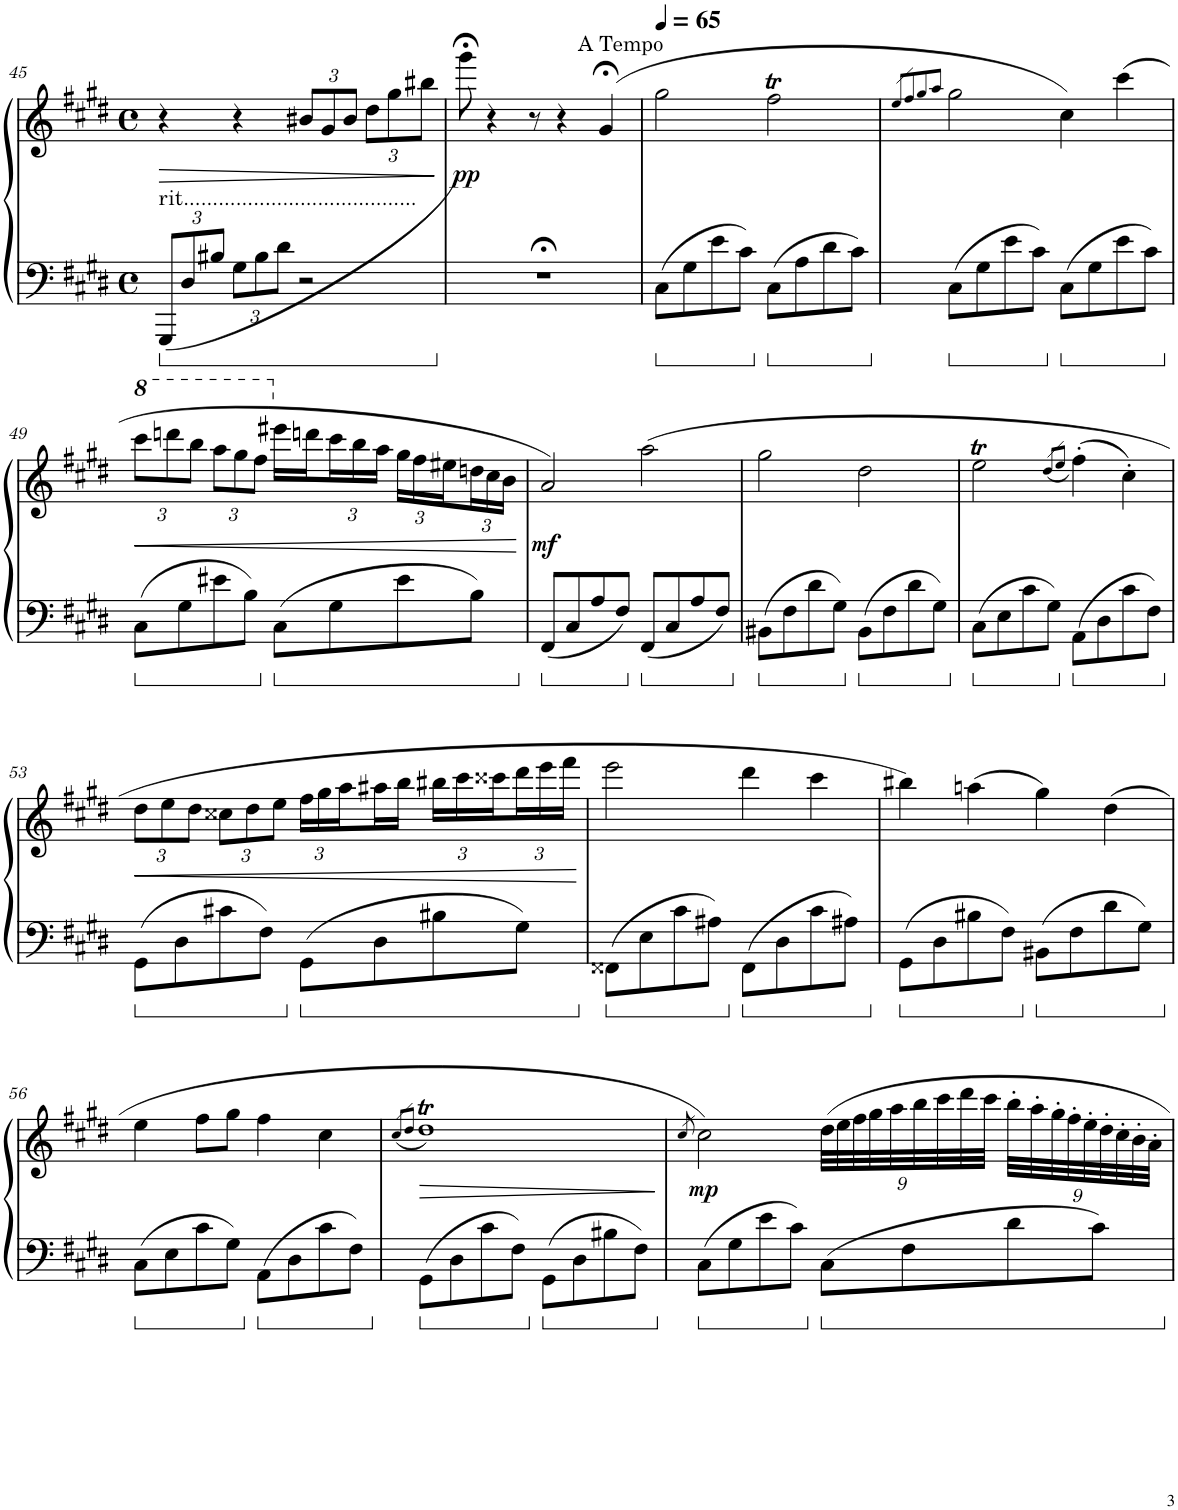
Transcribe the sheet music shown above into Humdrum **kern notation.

**kern	**kern	**dynam
*part1	*part1	*part1
*staff2	*staff1	*staff1/2
*I"Piano	*	*
*I'Pno.	*	*
!!LO:PB:g=z
*clefF4	*clefG2	*
*k[f#c#g#d#]	*k[f#c#g#d#]	*
*M4/4	*M4/4	*
*met(c)	*met(c)	*
*Xbrackettup	*	*
=45	=45	=45
!LO:TX:a:t=rit........................................	!	!
!	!	!LO:HP:b
(12GGG#/L	4r	>
12D#/	.	.
12B#X/J	.	.
12G#\L	4r	.
12B#\	.	.
12d#\J	.	.
*	*Xbrackettup	*
2r	12b#X/L	.
.	12g#/	.
.	12b#/J	.
.	12dd#\L	.
.	12gg#\	.
.	12bb#X\J	.
.	.	]
=46	=46	=46
!	!	!LO:DY:b
1r;<	8ggg#;<\)	pp
.	4r	.
.	8r	.
.	4r	.
!	!LO:TX:a:t=A Tempo	!
.	(4g#;</	.
=47	=47	=47
*	*MM65	*
8C#\L	2gg#\	.
8G#\	.	.
8e\	.	.
8c#\J	.	.
8C#\L	2ff#T\	.
8A\	.	.
8d#\	.	.
8c#\J	.	.
=48	=48	=48
.	8qee/L	.
.	8qff#/	.
.	8qgg#/	.
.	8qaa/J	.
8C#\L	2gg#\	.
8G#\	.	.
8e\	.	.
8c#\J	.	.
8C#\L	4cc#\)	.
8G#\	.	.
8e\	(4ccc#\	.
8c#\J	.	.
!!LO:LB:g=z
=49	=49	=49
*	*8va	*
8C#\L	12cccc#\L	.
!	!	!LO:HP:b
.	12ddddn\	<
8G#\	.	.
.	12bbb\J	.
8e#X\	12aaa\L	.
.	12ggg#\	.
8B\J	.	.
.	12fff#\J	.
*	*X8va	*
8C#\L	16eee#X\LL	.
.	16dddn\	.
8G#\	24ccc#\	.
.	24bb\	.
.	24aa\JJ	.
8e#\	24gg#\LL	.
.	24ff#\	.
.	24ee#X\	.
8B\J	24ddn\	.
.	24cc#\	.
.	24b\JJ	.
.	.	[
=50	=50	=50
!	!	!LO:DY:b
8FF#/L	2a/)	mf
8C#/	.	.
8A/	.	.
8F#/J	.	.
8FF#/L	(2aa\	.
8C#/	.	.
8A/	.	.
8F#/J	.	.
=51	=51	=51
8BB#X\L	2gg#\	.
8F#\	.	.
8d#\	.	.
8G#\J	.	.
8BB#\L	2dd#\	.
8F#\	.	.
8d#\	.	.
8G#\J	.	.
=52	=52	=52
8C#\L	2eeT\	.
8E\	.	.
8c#\	.	.
8G#\J	.	.
.	(8qdd#/L	.
.	8qee/J	.
8AA\L	(4ff#'\)	.
8D#\	.	.
8c#\	4cc#'\)	.
8F#\J	.	.
!!LO:LB:g=z
=53	=53	=53
!	!	!LO:HP:b
8GG#\L	12dd#\L	<
.	12ee\	.
8D#\	.	.
.	12dd#\J	.
8c#X\	12cc##X\L	.
.	12dd#\	.
8F#\J	.	.
.	12ee\J	.
8GG#\L	24ff#\LL	.
.	24gg#\	.
.	24aa\	.
8D#\	16aa#X\	.
.	16bb\JJ	.
8B#X\	24bb#X\LL	.
.	24ccc#\	.
.	24ccc##X\	.
8G#\J	24ddd#\	.
.	24eee\	.
.	24fff#\JJ	.
.	.	[
=54	=54	=54
8FF##X\L	2eee\	.
8E\	.	.
8c#\	.	.
8A#X\J	.	.
8FF##\L	4ddd#\	.
8D#\	.	.
8c#\	4ccc#\	.
8A#X\J	.	.
=55	=55	=55
8GG#\L	4bb#X\)	.
8D#\	.	.
8B#X\	(4aan\	.
8F#\J	.	.
8BB#X\L	4gg#\)	.
8F#\	.	.
8d#\	(4dd#\	.
8G#\J	.	.
!!LO:LB:g=z
=56	=56	=56
8C#\L	4ee\	.
8E\	.	.
8c#\	8ff#\L	.
8G#\J	8gg#\J	.
8AA\L	4ff#\	.
8D#\	.	.
8c#\	4cc#\	.
8F#\J	.	.
=57	=57	=57
.	(8qcc#/L	.
.	8qdd#/J	.
8GG#\L	1dd#t)	.
8D#\	.	.
8c#\	.	.
8F#\J	.	.
8GG#\L	.	.
8D#\	.	.
8B#X\	.	.
8F#\J	.	.
=58	=58	=58
.	8qcc#/	.
!	!	!LO:DY:b
8C#\L	2cc#\)	mp
8G#\	.	.
8e\	.	.
8c#\J	.	.
8C#\L	36dd#\LLL	.
.	36ee\	.
.	36ff#\	.
.	36gg#\	.
.	36aa\	.
8F#\	.	.
.	36bb\	.
.	36ccc#\	.
.	36ddd#\	.
.	36ccc#\JJJ	.
8d#\	36bb'\LLL	.
.	36aa'\	.
.	36gg#'\	.
.	36ff#'\	.
.	36ee'\	.
8c#\J	.	.
.	36dd#'\	.
.	36cc#'\	.
.	36b'\	.
.	36a'\JJJ	.
=	=	=
*-	*-	*-
